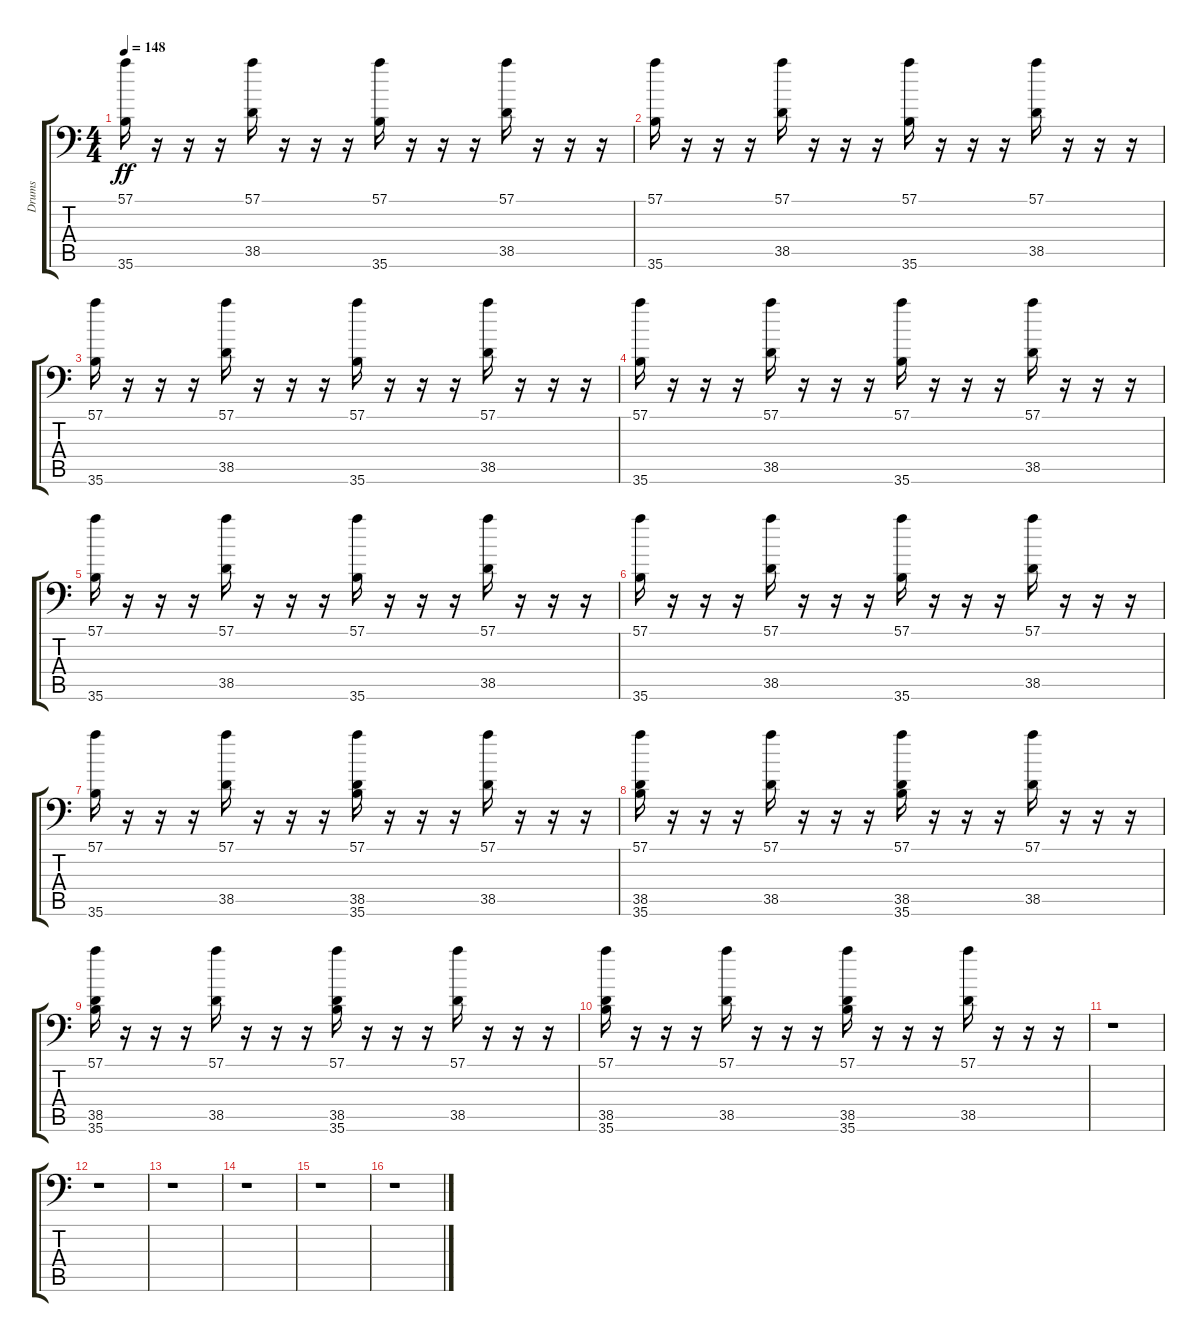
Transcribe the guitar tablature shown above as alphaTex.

\track ("Drums" "Drums") {instrument acousticgrandpiano}
\staff {score tabs}
\tuning (C-1 C-1 C-1 C-1 C-1 C-1) {hide}
\ts (4 4)
\tempo 148
\clef f4
\ks c
(57.1 35.6).16{dy ff} r.16 r.16 r.16 (57.1 38.5).16 r.16 r.16 r.16 (57.1 35.6).16 r.16 r.16 r.16 (57.1 38.5).16 r.16 r.16 r.16 |
(57.1 35.6).16 r.16 r.16 r.16 (57.1 38.5).16 r.16 r.16 r.16 (57.1 35.6).16 r.16 r.16 r.16 (57.1 38.5).16 r.16 r.16 r.16 |
(57.1 35.6).16 r.16 r.16 r.16 (57.1 38.5).16 r.16 r.16 r.16 (57.1 35.6).16 r.16 r.16 r.16 (57.1 38.5).16 r.16 r.16 r.16 |
(57.1 35.6).16 r.16 r.16 r.16 (57.1 38.5).16 r.16 r.16 r.16 (57.1 35.6).16 r.16 r.16 r.16 (57.1 38.5).16 r.16 r.16 r.16 |
(57.1 35.6).16 r.16 r.16 r.16 (57.1 38.5).16 r.16 r.16 r.16 (57.1 35.6).16 r.16 r.16 r.16 (57.1 38.5).16 r.16 r.16 r.16 |
(57.1 35.6).16 r.16 r.16 r.16 (57.1 38.5).16 r.16 r.16 r.16 (57.1 35.6).16 r.16 r.16 r.16 (57.1 38.5).16 r.16 r.16 r.16 |
(57.1 35.6).16 r.16 r.16 r.16 (57.1 38.5).16 r.16 r.16 r.16 (57.1 38.5 35.6).16 r.16 r.16 r.16 (57.1 38.5).16 r.16 r.16 r.16 |
(57.1 38.5 35.6).16 r.16 r.16 r.16 (57.1 38.5).16 r.16 r.16 r.16 (57.1 38.5 35.6).16 r.16 r.16 r.16 (57.1 38.5).16 r.16 r.16 r.16 |
(57.1 38.5 35.6).16 r.16 r.16 r.16 (57.1 38.5).16 r.16 r.16 r.16 (57.1 38.5 35.6).16 r.16 r.16 r.16 (57.1 38.5).16 r.16 r.16 r.16 |
(57.1 38.5 35.6).16 r.16 r.16 r.16 (57.1 38.5).16 r.16 r.16 r.16 (57.1 38.5 35.6).16 r.16 r.16 r.16 (57.1 38.5).16 r.16 r.16 r.16 |
r.1 |
r.1 |
r.1 |
r.1 |
r.1 |
r.1
